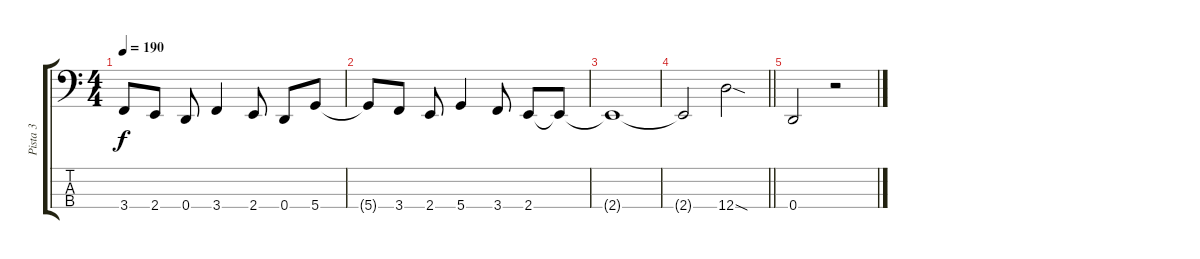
\track ("Pista 3" "Pista 3") {instrument electricbassfinger}
\staff {score tabs}
\tuning (F2 C2 G1 D1) {hide}
\ts (4 4)
\tempo 190
\clef f4
\ks c
3.4{t}.8{dy f} 2.4.8 0.4.8 3.4.4 2.4.8 0.4.8 5.4.8 |
5.4{t}.8 3.4.8 2.4.8 5.4.4 3.4.8 2.4.8 2.4{t}.8 |
2.4{t}.1 |
\barLineRight lightlight
2.4{t}.2 12.4{sod}.2 |
0.4.2 r.2
